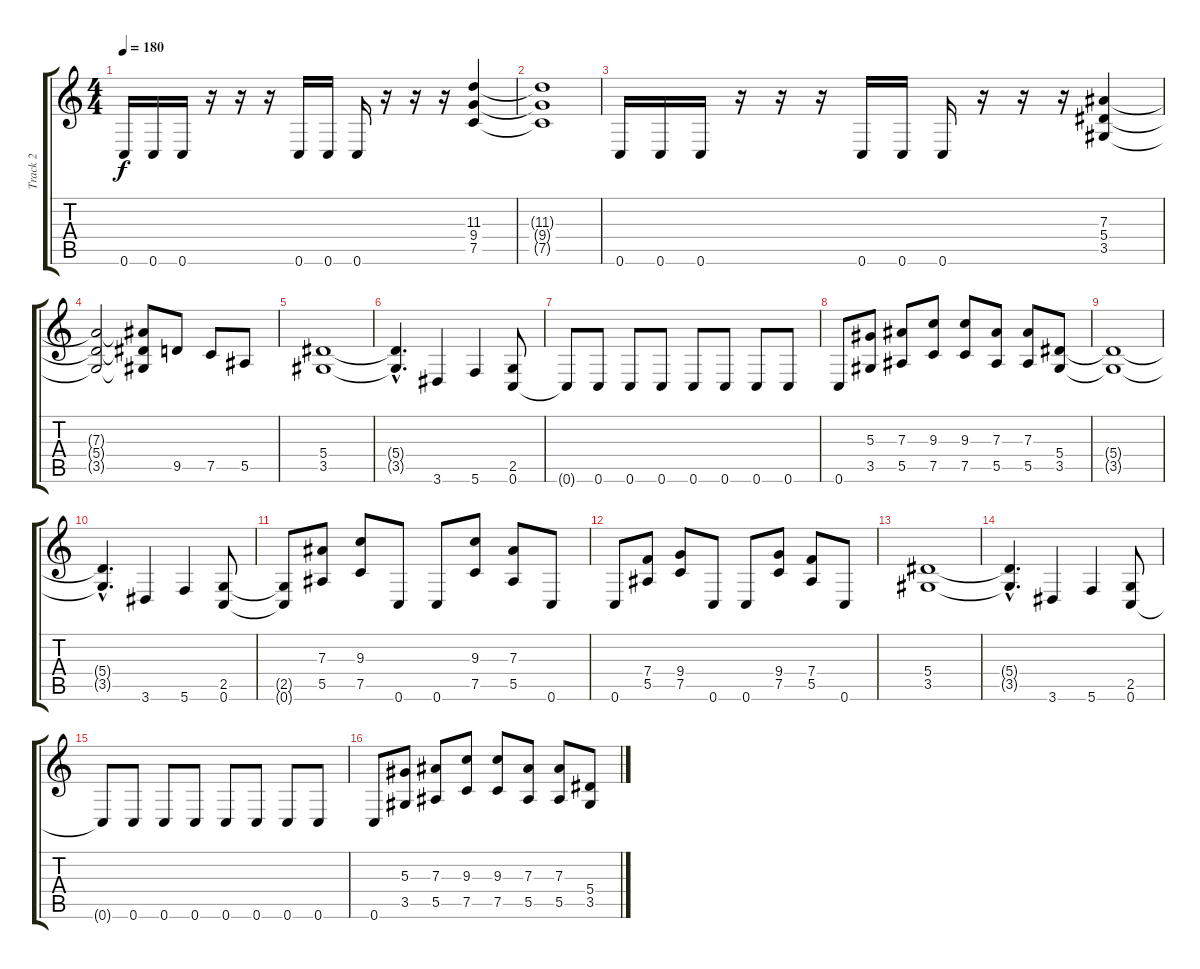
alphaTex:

\track ("Track 2" "Track 2") {instrument distortionguitar}
\staff {score tabs}
\tuning (C4 G3 Eb3 Bb2 F2 C2) {hide}
\ts (4 4)
\tempo 180
\clef g2
\ks c
0.6.16{dy f} 0.6.16 0.6.16 r.16 r.16 r.16 0.6.16 0.6.16 0.6.16 r.16 r.16 r.16 (11.3 9.4 7.5).4 |
(11.3{t} 9.4{t} 7.5{t}).1 |
0.6.16 0.6.16 0.6.16 r.16 r.16 r.16 0.6.16 0.6.16 0.6.16 r.16 r.16 r.16 (7.3 5.4 3.5).4 |
(7.3{t} 5.4{t} 3.5{t}).2 (7.3{t} 5.4{t} 3.5{t}).8 9.5.8 7.5.8 5.5.8 |
(5.4 3.5).1 |
(5.4{hac t} 3.5{hac t}).4{d} 3.6.4 5.6.4 (2.5 0.6).8 |
0.6{t}.8 0.6.8 0.6.8 0.6.8 0.6.8 0.6.8 0.6.8 0.6.8 |
0.6.8 (5.3 3.5).8 (7.3 5.5).8 (9.3 7.5).8 (9.3 7.5).8 (7.3 5.5).8 (7.3 5.5).8 (5.4 3.5).8 |
(5.4{t} 3.5{t}).1 |
(5.4{hac t} 3.5{hac t}).4{d} 3.6.4 5.6.4 (2.5 0.6).8 |
(2.5{t} 0.6{t}).8 (7.3 5.5).8 (9.3 7.5).8 0.6.8 0.6.8 (9.3 7.5).8 (7.3 5.5).8 0.6.8 |
0.6.8 (7.4 5.5).8 (9.4 7.5).8 0.6.8 0.6.8 (9.4 7.5).8 (7.4 5.5).8 0.6.8 |
(5.4 3.5).1 |
(5.4{hac t} 3.5{hac t}).4{d} 3.6.4 5.6.4 (2.5 0.6).8 |
0.6{t}.8 0.6.8 0.6.8 0.6.8 0.6.8 0.6.8 0.6.8 0.6.8 |
0.6.8 (5.3 3.5).8 (7.3 5.5).8 (9.3 7.5).8 (9.3 7.5).8 (7.3 5.5).8 (7.3 5.5).8 (5.4 3.5).8
